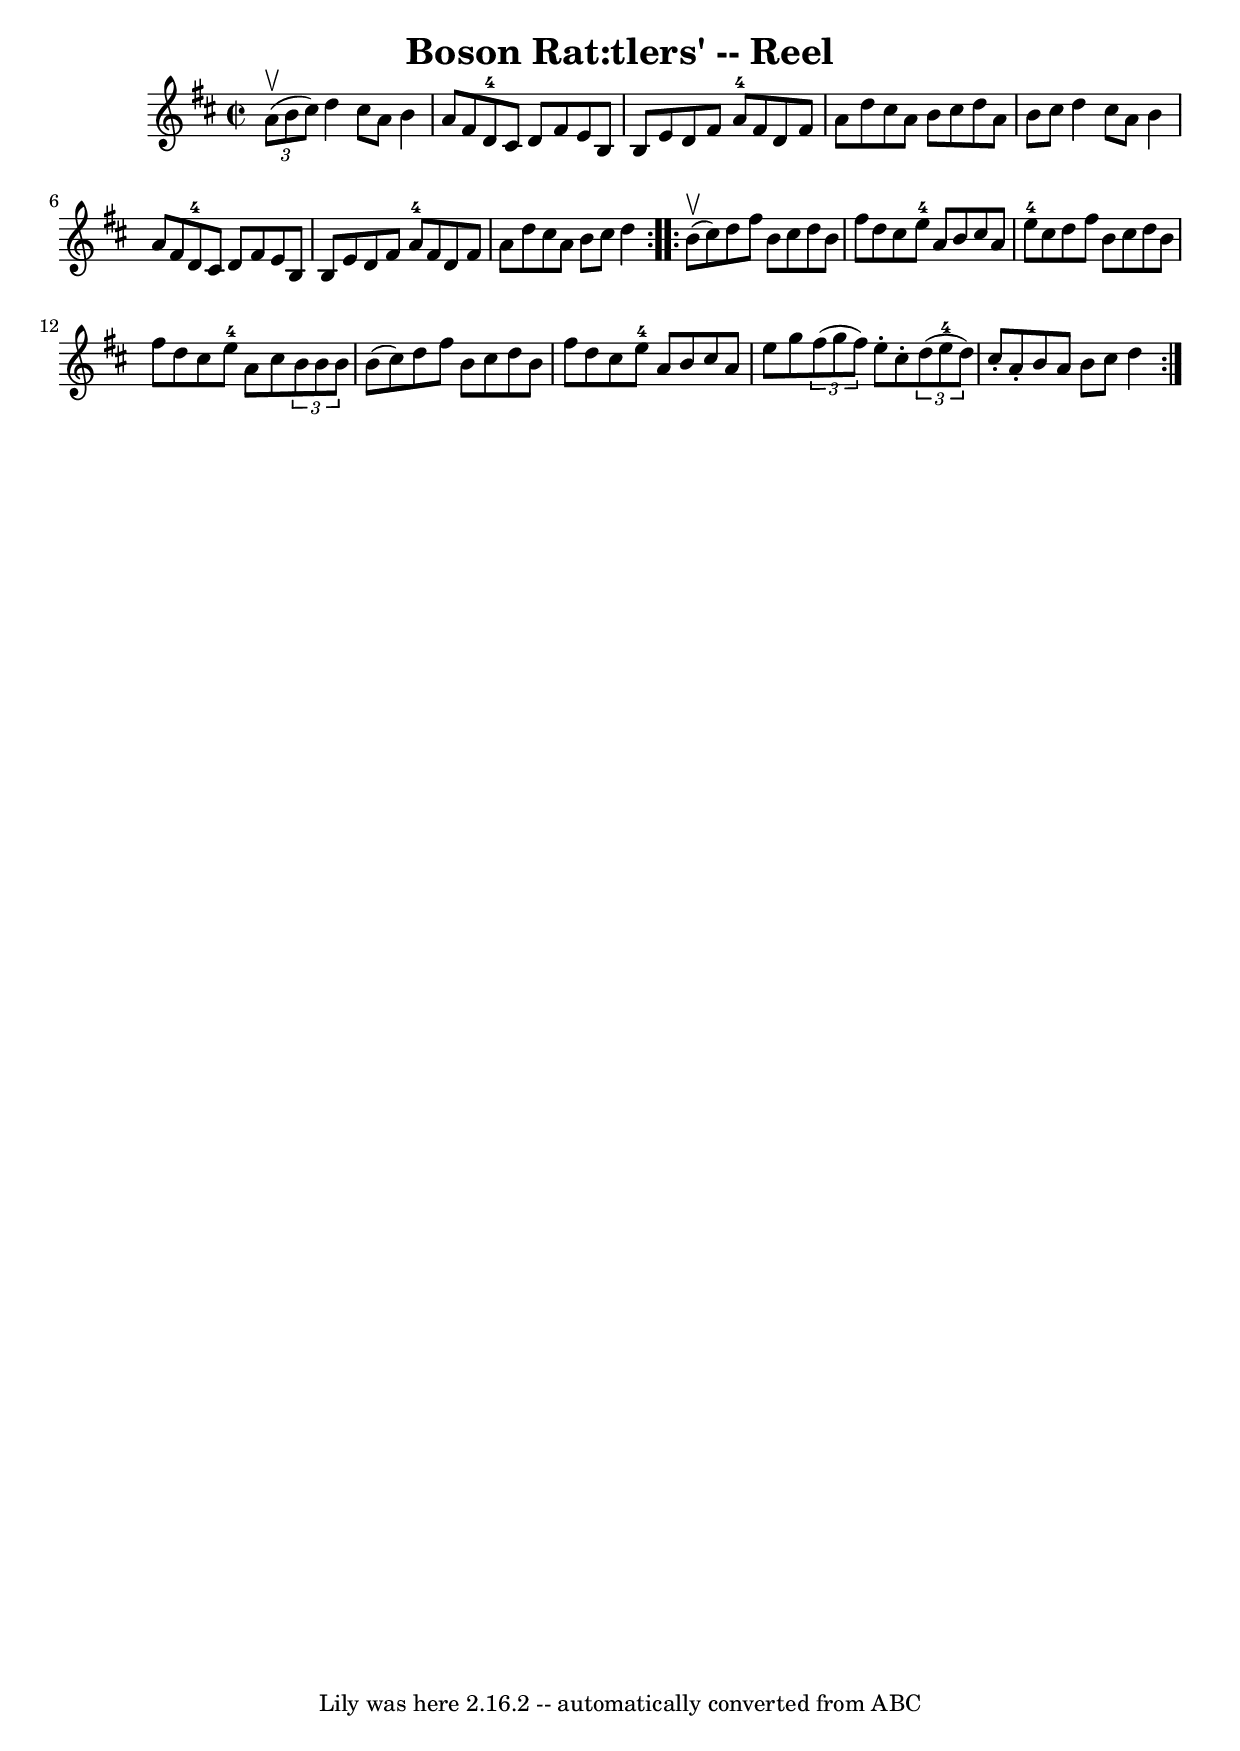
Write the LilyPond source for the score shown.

\version "2.16.2"
\include "Mammoth.ily"
\header {
  %% book = "Ryan's Mammoth Collection"
  crossRefNumber = "1"
  footnotes = "\\\\224"
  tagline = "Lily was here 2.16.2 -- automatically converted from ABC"
  title = "Boson Rat:tlers' -- Reel"

}
voicedefault =  {



  \repeat volta 2 {

    \override Staff.TimeSignature #'style = #'C
    \time 2/2 
    \key d \major
    \times 2/3 { a'8^\upbow(b'8 cis''8)  	       }   |
    d''4 cis''8 a'8 b'4 a'8 fis'8    |
    d'8-4 cis'8 d'8 fis'8 e'8 b8 b8 e'8    |
    d'8         fis'8 a'8-4 fis'8 d'8 fis'8 a'8 d''8     |
    cis''8        a'8 b'8 cis''8 d''8 a'8 b'8 cis''8     |
    d''4         cis''8 a'8 b'4 a'8 fis'8     |
    d'8-4 cis'8 d'8         fis'8 e'8 b8 b8 e'8     |
    d'8 fis'8 a'8-4 fis'8       d'8 fis'8 a'8 d''8     |
    cis''8 a'8 b'8 cis''8    
    d''4    
  } 
  \repeat volta 2 {     b'8^\upbow(cis''8)  |
    d''8         fis''8 b'8 cis''8 d''8 b'8 fis''8 d''8     |
    cis''8        e''8-4 a'8 b'8 cis''8 a'8 e''8-4 cis''8     |
         d''8 fis''8 b'8 cis''8 d''8 b'8 fis''8 d''8     |
    
    cis''8 e''8-4 a'8 cis''8    \times 2/3 { b'8 b'8 b'8  
					   }        b'8 (cis''8)    |
    d''8 fis''8 b'8 cis''8 d''8         b'8 fis''8 d''8     |
    cis''8 e''8-4 a'8 b'8 cis''8       a'8 e''8 g''8     |
    \times 2/3 { fis''8 (g''8 fis''8  
		) 
	       } e''8-. cis''8-.   \times 2/3 { d''8 (e''8-4 d''8) 
						}        cis''8-. a'8-.    |
    b'8 a'8 b'8 cis''8 d''4    
  }   

}

\score{
  <<

    \context Staff="default"
    {
      \voicedefault 
      
    }

  >>
  \layout {
    
  }
  \midi {
  }

}
